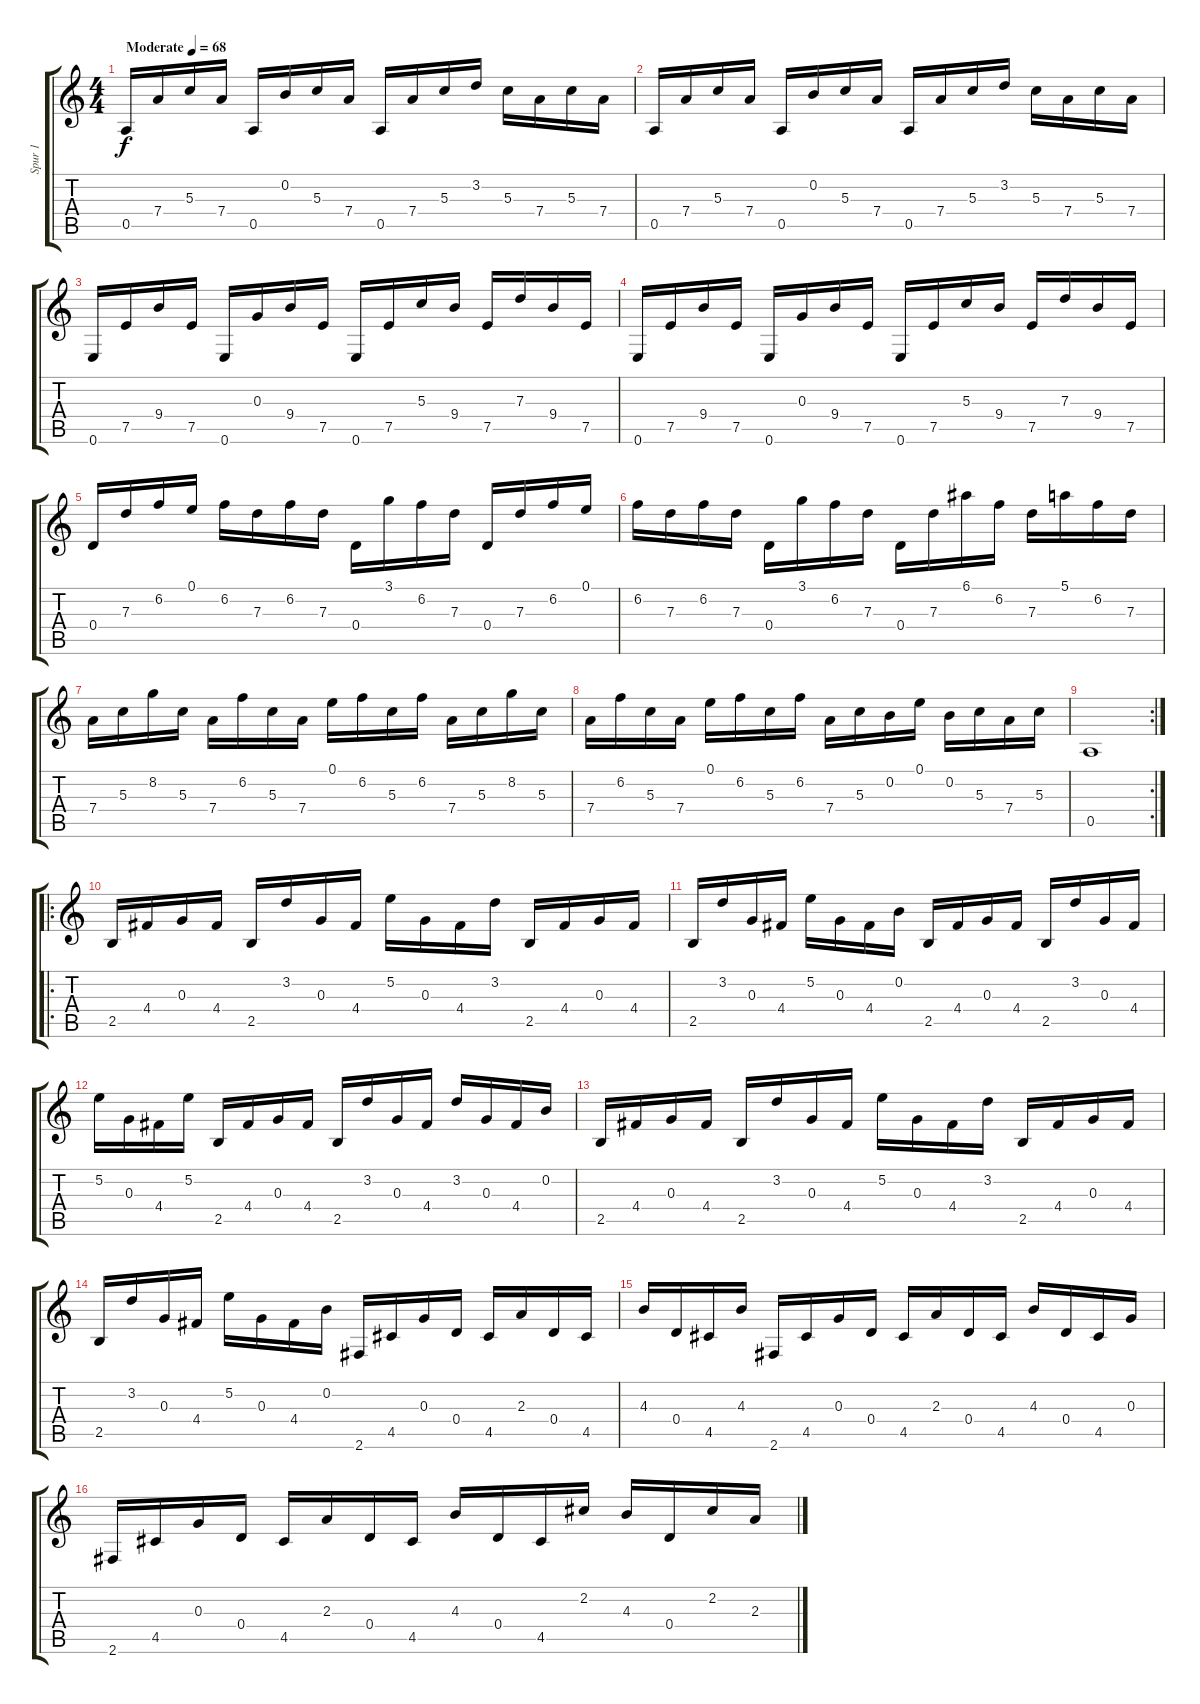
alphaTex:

\track ("Spur 1" "Spur 1") {instrument electricguitarclean}
\staff {score tabs}
\tuning (E4 B3 G3 D3 A2 E2) {hide}
\ts (4 4)
\tempo (68 "Moderate")
\clef g2
\ks c
0.5.16{dy f instrument electricguitarclean} 7.4.16 5.3.16 7.4.16 0.5.16 0.2.16 5.3.16 7.4.16 0.5.16 7.4.16 5.3.16 3.2.16 5.3.16 7.4.16 5.3.16 7.4.16 |
0.5.16 7.4.16 5.3.16 7.4.16 0.5.16 0.2.16 5.3.16 7.4.16 0.5.16 7.4.16 5.3.16 3.2.16 5.3.16 7.4.16 5.3.16 7.4.16 |
0.6.16 7.5.16 9.4.16 7.5.16 0.6.16 0.3.16 9.4.16 7.5.16 0.6.16 7.5.16 5.3.16 9.4.16 7.5.16 7.3.16 9.4.16 7.5.16 |
0.6.16 7.5.16 9.4.16 7.5.16 0.6.16 0.3.16 9.4.16 7.5.16 0.6.16 7.5.16 5.3.16 9.4.16 7.5.16 7.3.16 9.4.16 7.5.16 |
0.4.16 7.3.16 6.2.16 0.1.16 6.2.16 7.3.16 6.2.16 7.3.16 0.4.16 3.1.16 6.2.16 7.3.16 0.4.16 7.3.16 6.2.16 0.1.16 |
6.2.16 7.3.16 6.2.16 7.3.16 0.4.16 3.1.16 6.2.16 7.3.16 0.4.16 7.3.16 6.1.16 6.2.16 7.3.16 5.1.16 6.2.16 7.3.16 |
7.4.16 5.3.16 8.2.16 5.3.16 7.4.16 6.2.16 5.3.16 7.4.16 0.1.16 6.2.16 5.3.16 6.2.16 7.4.16 5.3.16 8.2.16 5.3.16 |
7.4.16 6.2.16 5.3.16 7.4.16 0.1.16 6.2.16 5.3.16 6.2.16 7.4.16 5.3.16 0.2.16 0.1.16 0.2.16 5.3.16 7.4.16 5.3.16 |
\rc 2
0.5.1 |
\ro
2.5.16 4.4.16 0.3.16 4.4.16 2.5.16 3.2.16 0.3.16 4.4.16 5.2.16 0.3.16 4.4.16 3.2.16 2.5.16 4.4.16 0.3.16 4.4.16 |
2.5.16 3.2.16 0.3.16 4.4.16 5.2.16 0.3.16 4.4.16 0.2.16 2.5.16 4.4.16 0.3.16 4.4.16 2.5.16 3.2.16 0.3.16 4.4.16 |
5.2.16 0.3.16 4.4.16 5.2.16 2.5.16 4.4.16 0.3.16 4.4.16 2.5.16 3.2.16 0.3.16 4.4.16 3.2.16 0.3.16 4.4.16 0.2.16 |
2.5.16 4.4.16 0.3.16 4.4.16 2.5.16 3.2.16 0.3.16 4.4.16 5.2.16 0.3.16 4.4.16 3.2.16 2.5.16 4.4.16 0.3.16 4.4.16 |
2.5.16 3.2.16 0.3.16 4.4.16 5.2.16 0.3.16 4.4.16 0.2.16 2.6.16 4.5.16 0.3.16 0.4.16 4.5.16 2.3.16 0.4.16 4.5.16 |
4.3.16 0.4.16 4.5.16 4.3.16 2.6.16 4.5.16 0.3.16 0.4.16 4.5.16 2.3.16 0.4.16 4.5.16 4.3.16 0.4.16 4.5.16 0.3.16 |
2.6.16 4.5.16 0.3.16 0.4.16 4.5.16 2.3.16 0.4.16 4.5.16 4.3.16 0.4.16 4.5.16 2.2.16 4.3.16 0.4.16 2.2.16 2.3.16
